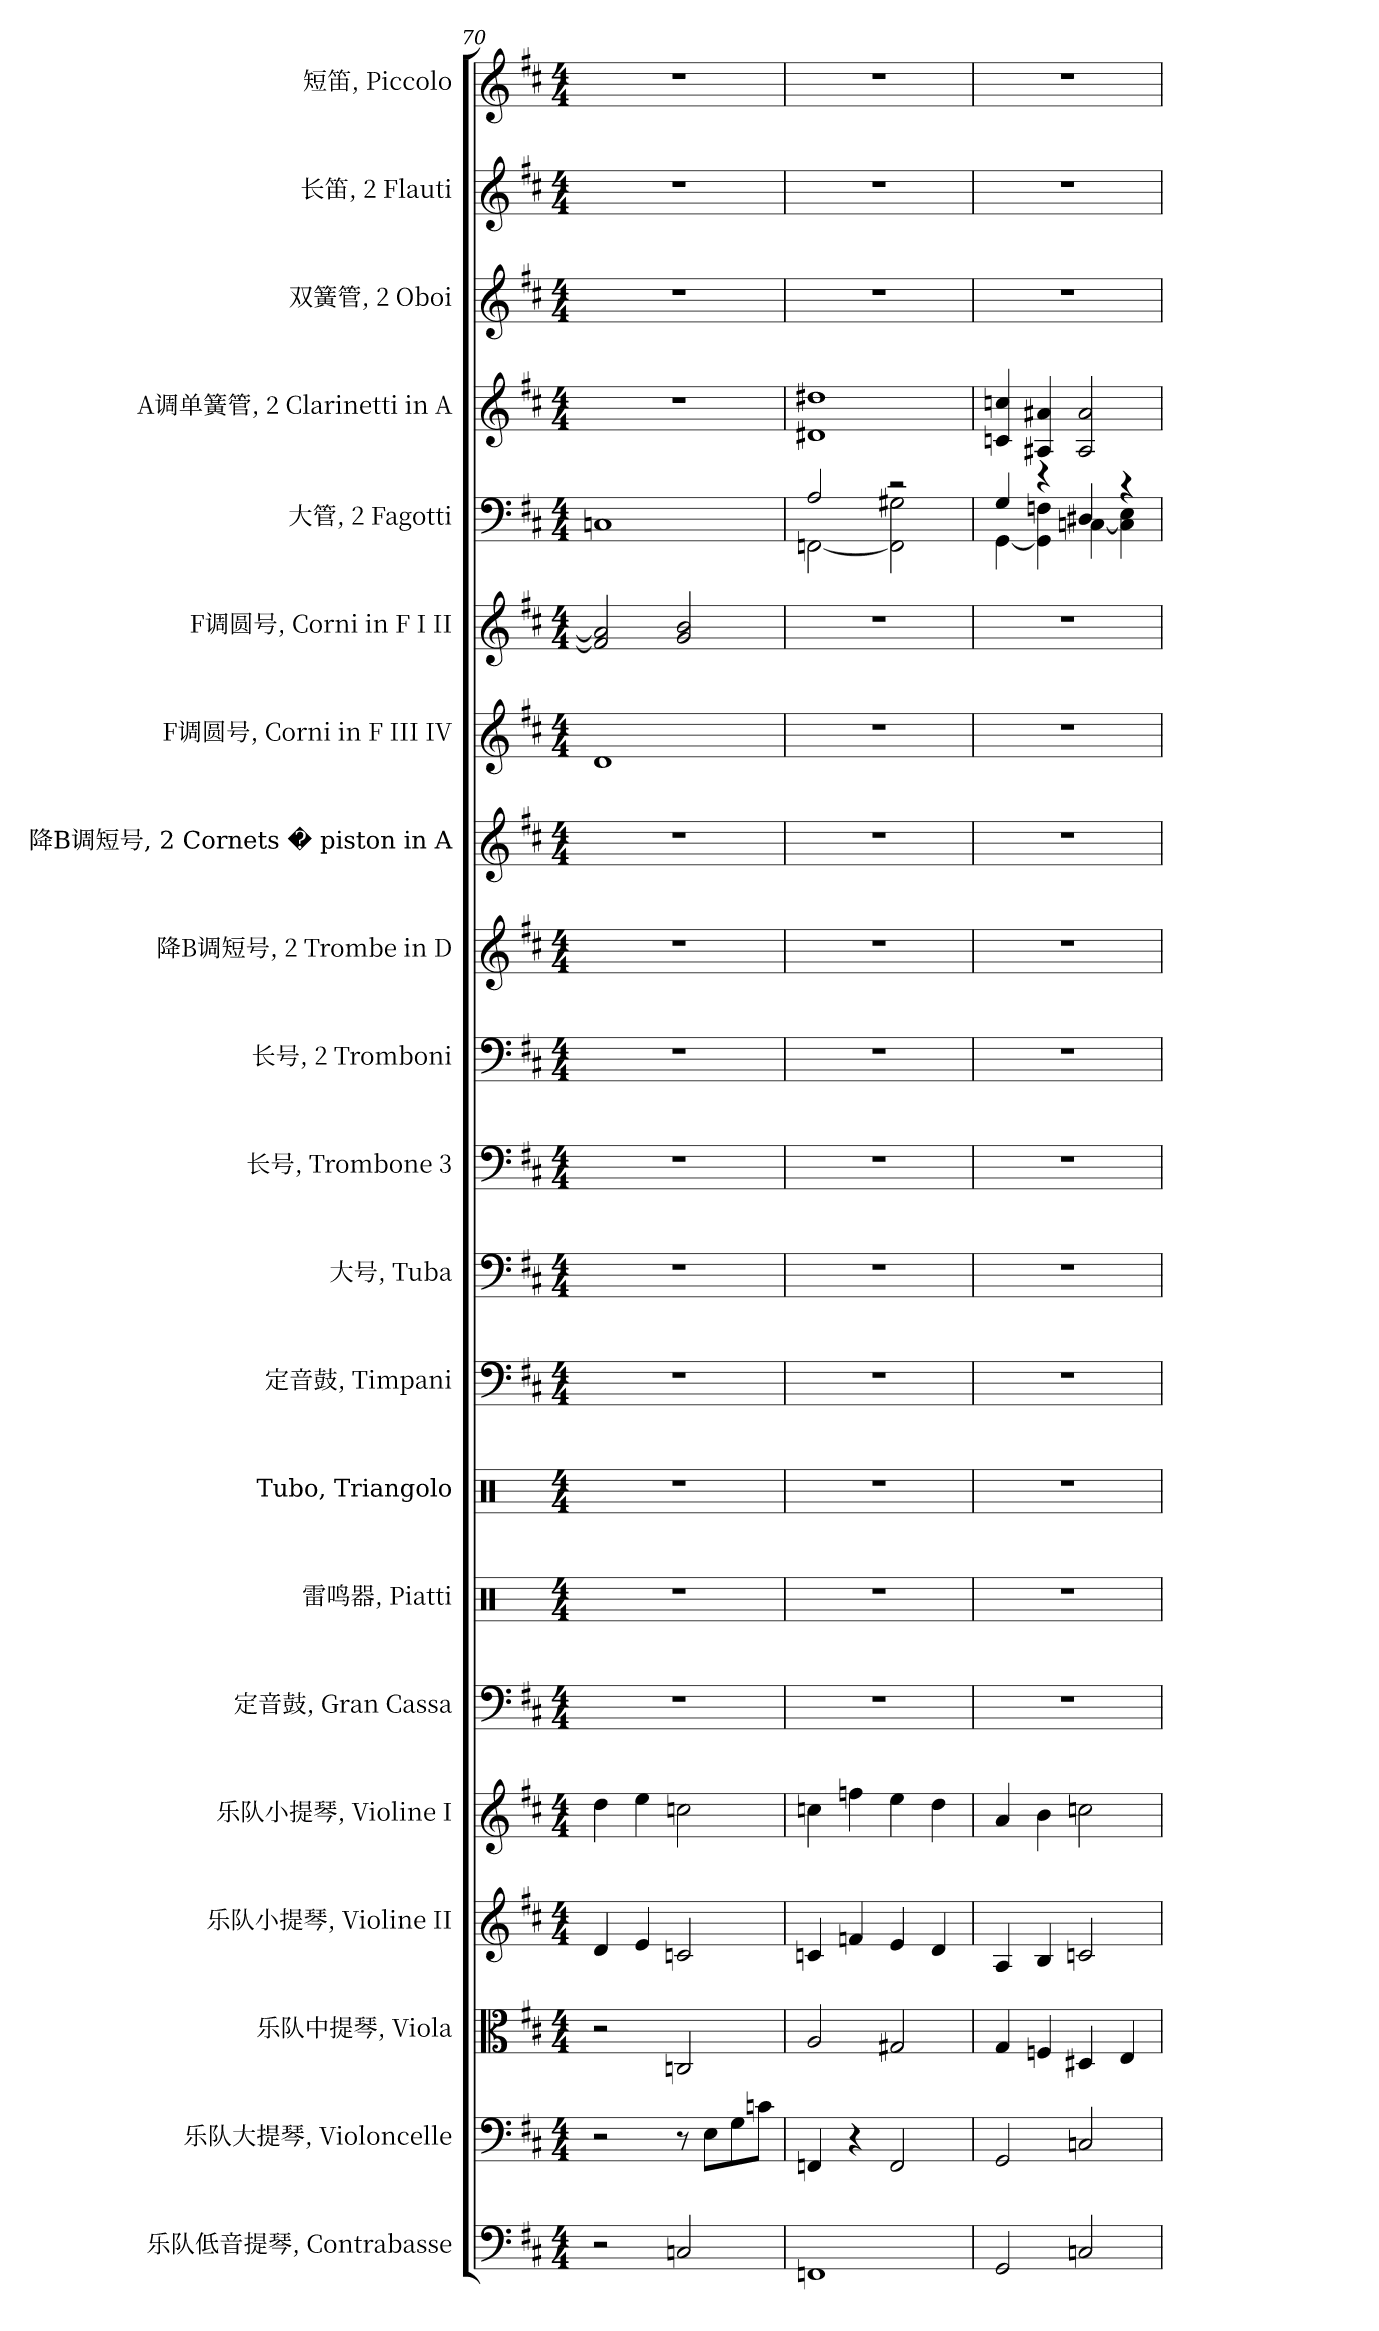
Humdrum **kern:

**kern	**kern	**kern	**kern	**kern	**kern	**kern	**kern	**kern	**kern	**kern	**kern	**kern	**kern	**kern	**kern	**kern	**kern	**kern	**kern	**kern
*part21	*part20	*part19	*part18	*part17	*part16	*part15	*part14	*part13	*part12	*part11	*part10	*part9	*part8	*part7	*part6	*part5	*part4	*part3	*part2	*part1
*staff21	*staff20	*staff19	*staff18	*staff17	*staff16	*staff15	*staff14	*staff13	*staff12	*staff11	*staff10	*staff9	*staff8	*staff7	*staff6	*staff5	*staff4	*staff3	*staff2	*staff1
*I"乐队低音提琴, Contrabasse	*I"乐队大提琴, Violoncelle	*I"乐队中提琴, Viola	*I"乐队小提琴, Violine II	*I"乐队小提琴, Violine I	*I"定音鼓, Gran Cassa	*I"雷鸣器, Piatti	*I"Tubo, Triangolo	*I"定音鼓, Timpani	*I"大号, Tuba	*I"长号, Trombone 3	*I"长号, 2 Tromboni	*I"降B调短号, 2 Trombe in D	*I"降B调短号, 2 Cornets � piston in A	*I"F调圆号, Corni in F III IV	*I"F调圆号, Corni in F I II	*I"大管, 2 Fagotti	*I"A调单簧管, 2 Clarinetti in A	*I"双簧管, 2 Oboi	*I"长笛, 2 Flauti	*I"短笛, Piccolo
*I'Cbs.	*	*	*	*	*	*	*I'Tu.	*I'Timp.	*I'Tba.	*I'Tbn.	*I'Tbn.	*	*I'B♭ Cnt.	*	*	*	*I'A Cl.	*I'Ob.	*I'Fl.	*I'Picc.
*clefF4	*clefF4	*clefC3	*clefG2	*clefG2	*clefF4	*clefX	*clefX	*clefF4	*clefF4	*clefF4	*clefF4	*clefG2	*clefG2	*clefG2	*clefG2	*clefF4	*clefG2	*clefG2	*clefG2	*clefG2
*ITrd7c12	*	*	*	*	*	*	*	*	*	*	*	*ITrd1c2	*ITrd1c2	*ITrd4c7	*ITrd4c7	*	*ITrd2c3	*	*	*ITrd-7c-12
*k[f#c#]	*k[f#c#]	*k[f#c#]	*k[f#c#]	*k[f#c#]	*k[f#c#]	*k[]	*k[]	*k[f#c#]	*k[f#c#]	*k[f#c#]	*k[f#c#]	*k[]	*k[]	*k[f#]	*k[f#]	*k[f#c#]	*k[f#c#g#d#a#]	*k[f#c#]	*k[f#c#]	*k[f#c#]
*M4/4	*M4/4	*M4/4	*M4/4	*M4/4	*M4/4	*M4/4	*M4/4	*M4/4	*M4/4	*M4/4	*M4/4	*M4/4	*M4/4	*M4/4	*M4/4	*M4/4	*M4/4	*M4/4	*M4/4	*M4/4
*MM125	*MM125	*MM125	*MM125	*MM125	*MM125	*MM125	*MM125	*MM125	*MM125	*MM125	*MM125	*MM125	*MM125	*MM125	*MM125	*MM125	*MM125	*MM125	*MM125	*MM125
=70	=70	=70	=70	=70	=70	=70	=70	=70	=70	=70	=70	=70	=70	=70	=70	=70	=70	=70	=70	=70
2r	2r	2r	4d/	4dd\	1r	1r	1r	1r	1r	1r	1r	1r	1r	1G	2B/] 2d/]	1Cn	1r	1r	1r	1r
.	.	.	4e/	4ee\	.	.	.	.	.	.	.	.	.	.	.	.	.	.	.	.
2CCn/	8r	2Cn/	2cn/	2ccn\	.	.	.	.	.	.	.	.	.	.	2c/ 2e/	.	.	.	.	.
.	8E\L	.	.	.	.	.	.	.	.	.	.	.	.	.	.	.	.	.	.	.
.	8G\	.	.	.	.	.	.	.	.	.	.	.	.	.	.	.	.	.	.	.
.	8cn\J	.	.	.	.	.	.	.	.	.	.	.	.	.	.	.	.	.	.	.
=71	=71	=71	=71	=71	=71	=71	=71	=71	=71	=71	=71	=71	=71	=71	=71	=71	=71	=71	=71	=71
*	*	*	*	*	*	*	*	*	*	*	*	*	*	*	*	*	*	*	*	*MM125
*	*	*	*	*	*	*	*	*	*	*	*	*	*	*	*	*^	*	*	*	*
1FFFn	4FFn/	2A/	4cn/	4ccn\	1r	1r	1r	1r	1r	1r	1r	1r	1r	1r	1r	2A/	[2FFn\	1B#X 1b#X	1r	1r	1r
.	4r	.	4fn/	4ffn\	.	.	.	.	.	.	.	.	.	.	.	.	.	.	.	.	.
.	2FF/	2G#X/	4e/	4ee\	.	.	.	.	.	.	.	.	.	.	.	2r	2FF\] 2G#X\	.	.	.	.
.	.	.	4d/	4dd\	.	.	.	.	.	.	.	.	.	.	.	.	.	.	.	.	.
=72	=72	=72	=72	=72	=72	=72	=72	=72	=72	=72	=72	=72	=72	=72	=72	=72	=72	=72	=72	=72	=72
*	*	*	*	*	*	*	*	*	*	*	*	*	*	*	*	*	*	*	*	*	*MM125
2GGG/	2GG/	4G/	4A/	4a/	1r	1r	1r	1r	1r	1r	1r	1r	1r	1r	1r	4G/	[4GG\	4An/ 4an/	1r	1r	1r
.	.	4Fn/	4B/	4b\	.	.	.	.	.	.	.	.	.	.	.	4r	4GG\] 4Fn\	4F##X/ 4f##X/	.	.	.
2CCn/	2Cn/	4D#X/	2cn/	2ccn\	.	.	.	.	.	.	.	.	.	.	.	4D#X/	[4Cn\	2F##/ 2f##/	.	.	.
.	.	4E/	.	.	.	.	.	.	.	.	.	.	.	.	.	4r	4C\] 4E\	.	.	.	.
*	*	*	*	*	*	*	*	*	*	*	*	*	*	*	*	*v	*v	*	*	*	*
=	=	=	=	=	=	=	=	=	=	=	=	=	=	=	=	=	=	=	=	=
*-	*-	*-	*-	*-	*-	*-	*-	*-	*-	*-	*-	*-	*-	*-	*-	*-	*-	*-	*-	*-
